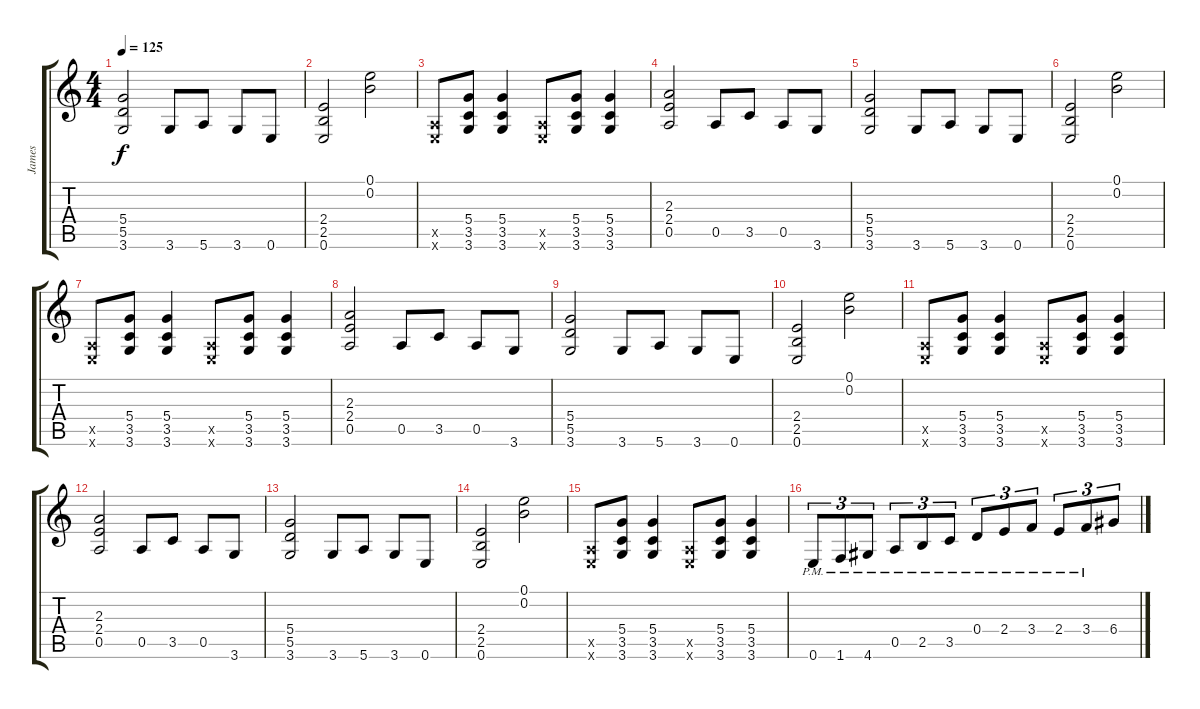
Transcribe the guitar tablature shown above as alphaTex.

\track ("James" "James") {instrument distortionguitar}
\staff {score tabs}
\tuning (E4 B3 G3 D3 A2 E2) {hide}
\ts (4 4)
\tempo 125
\clef g2
\ks c
(5.4 5.5 3.6).2{dy f} 3.6.8 5.6.8 3.6.8 0.6.8 |
(2.4 2.5 0.6).2 (0.1 0.2).2 |
(0.5{x} 0.6{x}).8 (5.4 3.5 3.6).8 (5.4 3.5 3.6).4 (0.5{x} 0.6{x}).8 (5.4 3.5 3.6).8 (5.4 3.5 3.6).4 |
(2.3 2.4 0.5).2 0.5.8 3.5.8 0.5.8 3.6.8 |
(5.4 5.5 3.6).2 3.6.8 5.6.8 3.6.8 0.6.8 |
(2.4 2.5 0.6).2 (0.1 0.2).2 |
(0.5{x} 0.6{x}).8 (5.4 3.5 3.6).8 (5.4 3.5 3.6).4 (0.5{x} 0.6{x}).8 (5.4 3.5 3.6).8 (5.4 3.5 3.6).4 |
(2.3 2.4 0.5).2 0.5.8 3.5.8 0.5.8 3.6.8 |
(5.4 5.5 3.6).2 3.6.8 5.6.8 3.6.8 0.6.8 |
(2.4 2.5 0.6).2 (0.1 0.2).2 |
(0.5{x} 0.6{x}).8 (5.4 3.5 3.6).8 (5.4 3.5 3.6).4 (0.5{x} 0.6{x}).8 (5.4 3.5 3.6).8 (5.4 3.5 3.6).4 |
(2.3 2.4 0.5).2 0.5.8 3.5.8 0.5.8 3.6.8 |
(5.4 5.5 3.6).2 3.6.8 5.6.8 3.6.8 0.6.8 |
(2.4 2.5 0.6).2 (0.1 0.2).2 |
(0.5{x} 0.6{x}).8 (5.4 3.5 3.6).8 (5.4 3.5 3.6).4 (0.5{x} 0.6{x}).8 (5.4 3.5 3.6).8 (5.4 3.5 3.6).4 |
0.6{pm}.8{tu (3 2)} 1.6{pm}.8{tu (3 2)} 4.6{pm}.8{tu (3 2)} 0.5{pm}.8{tu (3 2)} 2.5{pm}.8{tu (3 2)} 3.5{pm}.8{tu (3 2)} 0.4{pm}.8{tu (3 2)} 2.4{pm}.8{tu (3 2)} 3.4{pm}.8{tu (3 2)} 2.4{pm}.8{tu (3 2)} 3.4{pm}.8{tu (3 2)} 6.4.8{tu (3 2)}
